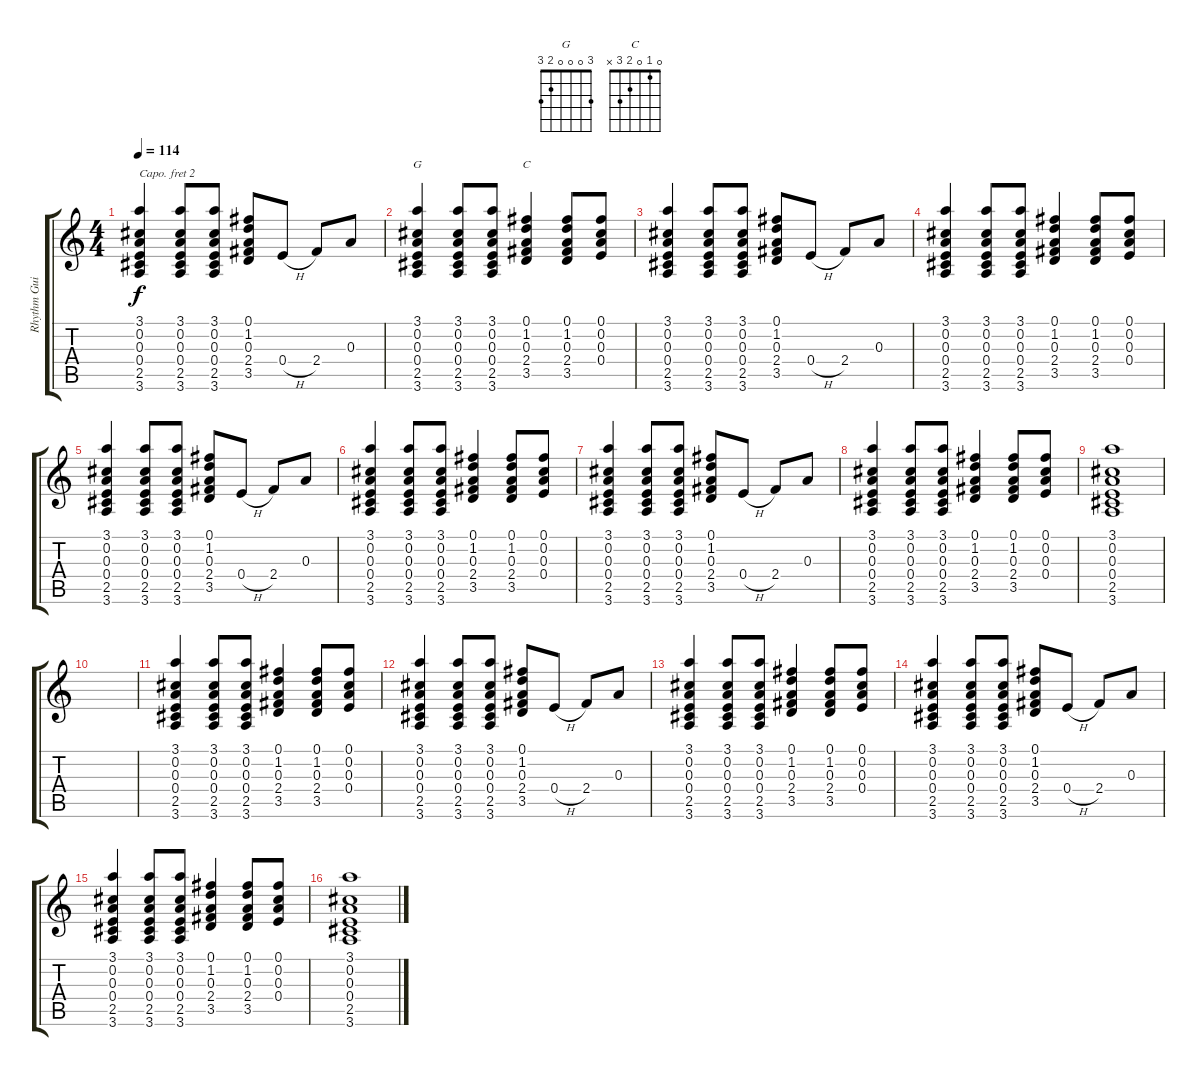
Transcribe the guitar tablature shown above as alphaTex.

\track ("Rhythm Guitar 2" "Rhythm Gui") {instrument acousticguitarnylon}
\staff {score tabs}
\capo 2
\tuning (E4 B3 G3 D3 A2 E2) {hide}
\chord ("G" 3 0 0 0 2 3)
\chord ("C" 0 1 0 2 3 x)
\ts (4 4)
\tempo 114
\clef g2
\ks c
(3.1 0.2 0.3 0.4 2.5 3.6).4{dy f} (3.1 0.2 0.3 0.4 2.5 3.6).8 (3.1 0.2 0.3 0.4 2.5 3.6).8 (0.1 1.2 0.3 2.4 3.5).8 0.4{h}.8 2.4.8 0.3.8 |
(3.1 0.2 0.3 0.4 2.5 3.6).4{ch "G"} (3.1 0.2 0.3 0.4 2.5 3.6).8 (3.1 0.2 0.3 0.4 2.5 3.6).8 (0.1 1.2 0.3 2.4 3.5).4{ch "C"} (0.1 1.2 0.3 2.4 3.5).8 (0.1 0.2 0.3 0.4).8 |
(3.1 0.2 0.3 0.4 2.5 3.6).4 (3.1 0.2 0.3 0.4 2.5 3.6).8 (3.1 0.2 0.3 0.4 2.5 3.6).8 (0.1 1.2 0.3 2.4 3.5).8 0.4{h}.8 2.4.8 0.3.8 |
(3.1 0.2 0.3 0.4 2.5 3.6).4 (3.1 0.2 0.3 0.4 2.5 3.6).8 (3.1 0.2 0.3 0.4 2.5 3.6).8 (0.1 1.2 0.3 2.4 3.5).4 (0.1 1.2 0.3 2.4 3.5).8 (0.1 0.2 0.3 0.4).8 |
(3.1 0.2 0.3 0.4 2.5 3.6).4 (3.1 0.2 0.3 0.4 2.5 3.6).8 (3.1 0.2 0.3 0.4 2.5 3.6).8 (0.1 1.2 0.3 2.4 3.5).8 0.4{h}.8 2.4.8 0.3.8 |
(3.1 0.2 0.3 0.4 2.5 3.6).4 (3.1 0.2 0.3 0.4 2.5 3.6).8 (3.1 0.2 0.3 0.4 2.5 3.6).8 (0.1 1.2 0.3 2.4 3.5).4 (0.1 1.2 0.3 2.4 3.5).8 (0.1 0.2 0.3 0.4).8 |
(3.1 0.2 0.3 0.4 2.5 3.6).4 (3.1 0.2 0.3 0.4 2.5 3.6).8 (3.1 0.2 0.3 0.4 2.5 3.6).8 (0.1 1.2 0.3 2.4 3.5).8 0.4{h}.8 2.4.8 0.3.8 |
(3.1 0.2 0.3 0.4 2.5 3.6).4 (3.1 0.2 0.3 0.4 2.5 3.6).8 (3.1 0.2 0.3 0.4 2.5 3.6).8 (0.1 1.2 0.3 2.4 3.5).4 (0.1 1.2 0.3 2.4 3.5).8 (0.1 0.2 0.3 0.4).8 |
(3.1 0.2 0.3 0.4 2.5 3.6).1 |
|
(3.1 0.2 0.3 0.4 2.5 3.6).4 (3.1 0.2 0.3 0.4 2.5 3.6).8 (3.1 0.2 0.3 0.4 2.5 3.6).8 (0.1 1.2 0.3 2.4 3.5).4 (0.1 1.2 0.3 2.4 3.5).8 (0.1 0.2 0.3 0.4).8 |
(3.1 0.2 0.3 0.4 2.5 3.6).4 (3.1 0.2 0.3 0.4 2.5 3.6).8 (3.1 0.2 0.3 0.4 2.5 3.6).8 (0.1 1.2 0.3 2.4 3.5).8 0.4{h}.8 2.4.8 0.3.8 |
(3.1 0.2 0.3 0.4 2.5 3.6).4 (3.1 0.2 0.3 0.4 2.5 3.6).8 (3.1 0.2 0.3 0.4 2.5 3.6).8 (0.1 1.2 0.3 2.4 3.5).4 (0.1 1.2 0.3 2.4 3.5).8 (0.1 0.2 0.3 0.4).8 |
(3.1 0.2 0.3 0.4 2.5 3.6).4 (3.1 0.2 0.3 0.4 2.5 3.6).8 (3.1 0.2 0.3 0.4 2.5 3.6).8 (0.1 1.2 0.3 2.4 3.5).8 0.4{h}.8 2.4.8 0.3.8 |
(3.1 0.2 0.3 0.4 2.5 3.6).4 (3.1 0.2 0.3 0.4 2.5 3.6).8 (3.1 0.2 0.3 0.4 2.5 3.6).8 (0.1 1.2 0.3 2.4 3.5).4 (0.1 1.2 0.3 2.4 3.5).8 (0.1 0.2 0.3 0.4).8 |
(3.1 0.2 0.3 0.4 2.5 3.6).1
